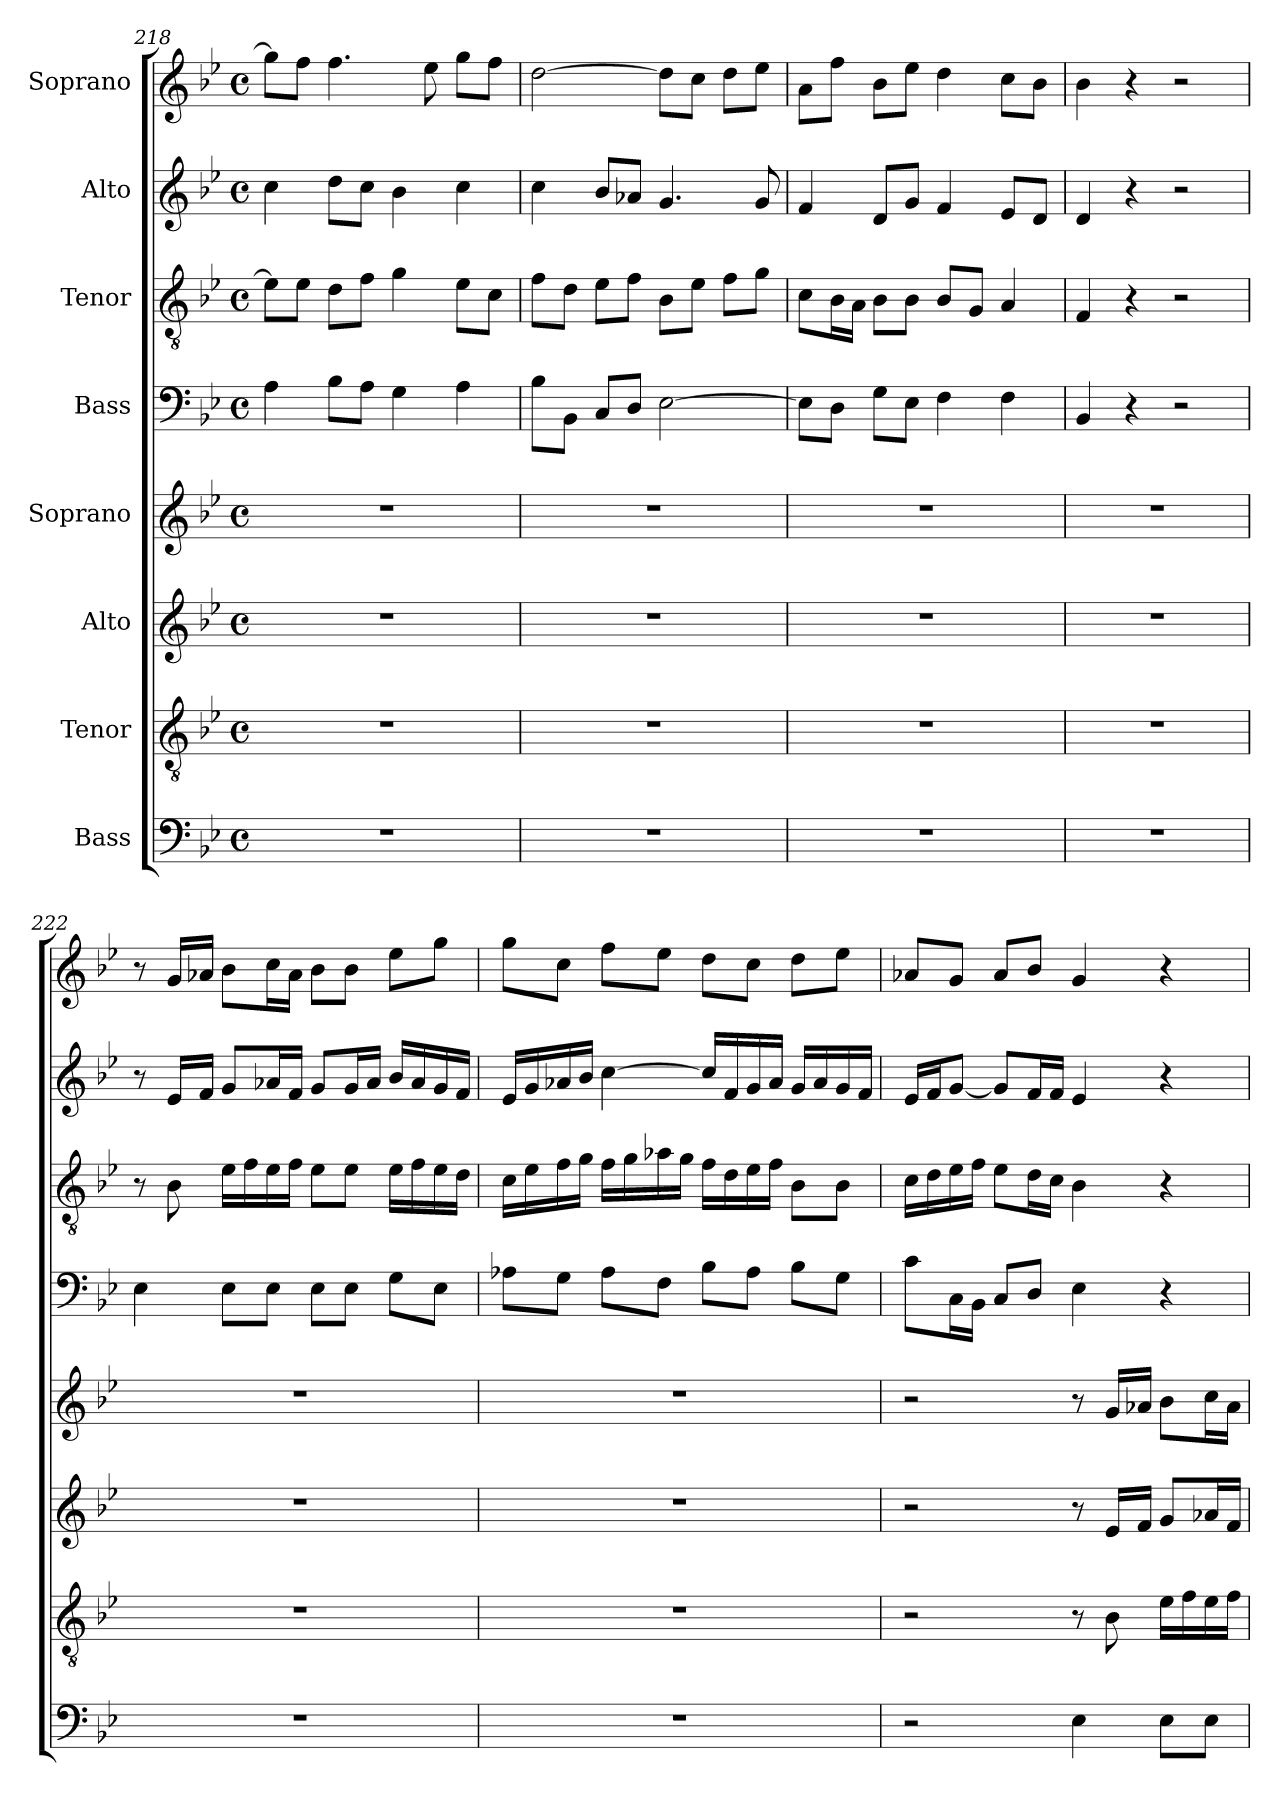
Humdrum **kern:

**kern	**kern	**kern	**kern	**kern	**kern	**kern	**kern
*part8	*part7	*part6	*part5	*part4	*part3	*part2	*part1
*staff8	*staff7	*staff6	*staff5	*staff4	*staff3	*staff2	*staff1
*I"Bass	*I"Tenor	*I"Alto	*I"Soprano	*I"Bass	*I"Tenor	*I"Alto	*I"Soprano
*clefF4	*clefGv2	*clefG2	*clefG2	*clefF4	*clefGv2	*clefG2	*clefG2
*k[b-e-]	*k[b-e-]	*k[b-e-]	*k[b-e-]	*k[b-e-]	*k[b-e-]	*k[b-e-]	*k[b-e-]
*B-:	*B-:	*B-:	*B-:	*B-:	*B-:	*B-:	*B-:
*M4/4	*M4/4	*M4/4	*M4/4	*M4/4	*M4/4	*M4/4	*M4/4
*met(c)	*met(c)	*met(c)	*met(c)	*met(c)	*met(c)	*met(c)	*met(c)
=218	=218	=218	=218	=218	=218	=218	=218
1r	1r	1r	1r	4A\	8e-\L]	4cc\	8gg\L]
.	.	.	.	.	8e-\J	.	8ff\J
.	.	.	.	8B-\L	8d\L	8dd\L	4.ff\
.	.	.	.	8A\J	8f\J	8cc\J	.
.	.	.	.	4G\	4g\	4b-\	.
.	.	.	.	.	.	.	8ee-\
.	.	.	.	4A\	8e-\L	4cc\	8gg\L
.	.	.	.	.	8c\J	.	8ff\J
!!LO:PB:g=z
=219	=219	=219	=219	=219	=219	=219	=219
1r	1r	1r	1r	8B-\L	8f\L	4cc\	[>2dd\
.	.	.	.	8BB-\J	8d\J	.	.
.	.	.	.	8C/L	8e-\L	8b-/L	.
.	.	.	.	8D/J	8f\J	8a-X/J	.
.	.	.	.	[>2E-\	8B-\L	4.g/	8dd\L]
.	.	.	.	.	8e-\J	.	8cc\J
.	.	.	.	.	8f\L	.	8dd\L
.	.	.	.	.	8g\J	8g/	8ee-\J
=220	=220	=220	=220	=220	=220	=220	=220
1r	1r	1r	1r	8E-\L]	8c\L	4f/	8a\L
.	.	.	.	8D\J	16B-\L	.	8ff\J
.	.	.	.	.	16A\JJ	.	.
.	.	.	.	8G\L	8B-\L	8d/L	8b-\L
.	.	.	.	8E-\J	8B-\J	8g/J	8ee-\J
.	.	.	.	4F\	8B-/L	4f/	4dd\
.	.	.	.	.	8G/J	.	.
.	.	.	.	4F\	4A/	8e-/L	8cc\L
.	.	.	.	.	.	8d/J	8b-\J
=221	=221	=221	=221	=221	=221	=221	=221
1r	1r	1r	1r	4BB-/	4F/	4d/	4b-\
.	.	.	.	4r	4r	4r	4r
.	.	.	.	2r	2r	2r	2r
!!LO:PB:g=z
=222	=222	=222	=222	=222	=222	=222	=222
1r	1r	1r	1r	4E-\	8r	8r	8r
.	.	.	.	.	8B-\	16e-/LL	16g/LL
.	.	.	.	.	.	16f/JJ	16a-X/JJ
.	.	.	.	8E-\L	16e-\LL	8g/L	8b-\L
.	.	.	.	.	16f\	.	.
.	.	.	.	8E-\J	16e-\	16a-X/L	16cc\L
.	.	.	.	.	16f\JJ	16f/JJ	16a-\JJ
.	.	.	.	8E-\L	8e-\L	8g/L	8b-\L
.	.	.	.	8E-\J	8e-\J	16g/L	8b-\J
.	.	.	.	.	.	16a-/JJ	.
.	.	.	.	8G\L	16e-\LL	16b-/LL	8ee-\L
.	.	.	.	.	16f\	16a-/	.
.	.	.	.	8E-\J	16e-\	16g/	8gg\J
.	.	.	.	.	16d\JJ	16f/JJ	.
=223	=223	=223	=223	=223	=223	=223	=223
1r	1r	1r	1r	8A-X\L	16c\LL	16e-/LL	8gg\L
.	.	.	.	.	16e-\	16g/	.
.	.	.	.	8G\J	16f\	16a-X/	8cc\J
.	.	.	.	.	16g\JJ	16b-/JJ	.
.	.	.	.	8A-\L	16f\LL	[>4cc\	8ff\L
.	.	.	.	.	16g\	.	.
.	.	.	.	8F\J	16a-X\	.	8ee-\J
.	.	.	.	.	16g\JJ	.	.
.	.	.	.	8B-\L	16f\LL	16cc/LL]	8dd\L
.	.	.	.	.	16d\	16f/	.
.	.	.	.	8A-\J	16e-\	16g/	8cc\J
.	.	.	.	.	16f\JJ	16a-/JJ	.
.	.	.	.	8B-\L	8B-\L	16g/LL	8dd\L
.	.	.	.	.	.	16a-/	.
.	.	.	.	8G\J	8B-\J	16g/	8ee-\J
.	.	.	.	.	.	16f/JJ	.
!!LO:PB:g=z
=224	=224	=224	=224	=224	=224	=224	=224
2r	2r	2r	2r	8c\L	16c\LL	16e-/LL	8a-X/L
.	.	.	.	.	16d\	16f/J	.
.	.	.	.	16C\L	16e-\	[<8g/J	8g/J
.	.	.	.	16BB-\JJ	16f\JJ	.	.
.	.	.	.	8C/L	8e-\L	8g/L]	8a-/L
.	.	.	.	8D/J	16d\L	16f/L	8b-/J
.	.	.	.	.	16c\JJ	16f/JJ	.
4E-\	8r	8r	8r	4E-\	4B-\	4e-/	4g/
.	8B-\	16e-/LL	16g/LL	.	.	.	.
.	.	16f/JJ	16a-X/JJ	.	.	.	.
8E-\L	16e-\LL	8g/L	8b-\L	4r	4r	4r	4r
.	16f\	.	.	.	.	.	.
8E-\J	16e-\	16a-X/L	16cc\L	.	.	.	.
.	16f\JJ	16f/JJ	16a-\JJ	.	.	.	.
=	=	=	=	=	=	=	=
*-	*-	*-	*-	*-	*-	*-	*-
